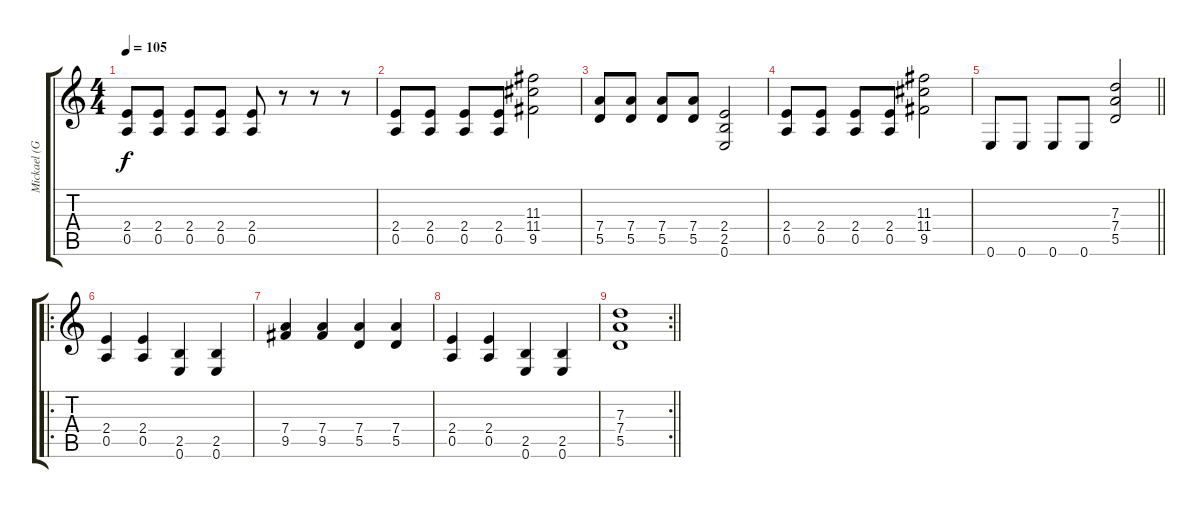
\track ("Mickael (Guitare_02)" "Mickael (G") {instrument distortionguitar}
\staff {score tabs}
\tuning (E4 B3 G3 D3 A2 E2) {hide}
\ts (4 4)
\tempo 105
\clef g2
\ks c
(2.4 0.5).8{dy f} (2.4 0.5).8 (2.4 0.5).8 (2.4 0.5).8 (2.4 0.5).8 r.8 r.8 r.8 |
(2.4 0.5).8 (2.4 0.5).8 (2.4 0.5).8 (2.4 0.5).8 (11.3 11.4 9.5).2 |
(7.4 5.5).8 (7.4 5.5).8 (7.4 5.5).8 (7.4 5.5).8 (2.4 2.5 0.6).2 |
(2.4 0.5).8 (2.4 0.5).8 (2.4 0.5).8 (2.4 0.5).8 (11.3 11.4 9.5).2 |
\barLineRight lightlight
0.6.8 0.6.8 0.6.8 0.6.8 (7.3 7.4 5.5).2 |
\ro
(2.4 0.5).4 (2.4 0.5).4 (2.5 0.6).4 (2.5 0.6).4 |
(7.4 9.5).4 (7.4 9.5).4 (7.4 5.5).4 (7.4 5.5).4 |
(2.4 0.5).4 (2.4 0.5).4 (2.5 0.6).4 (2.5 0.6).4 |
\rc 2
\barLineRight lightlight
(7.3 7.4 5.5).1
